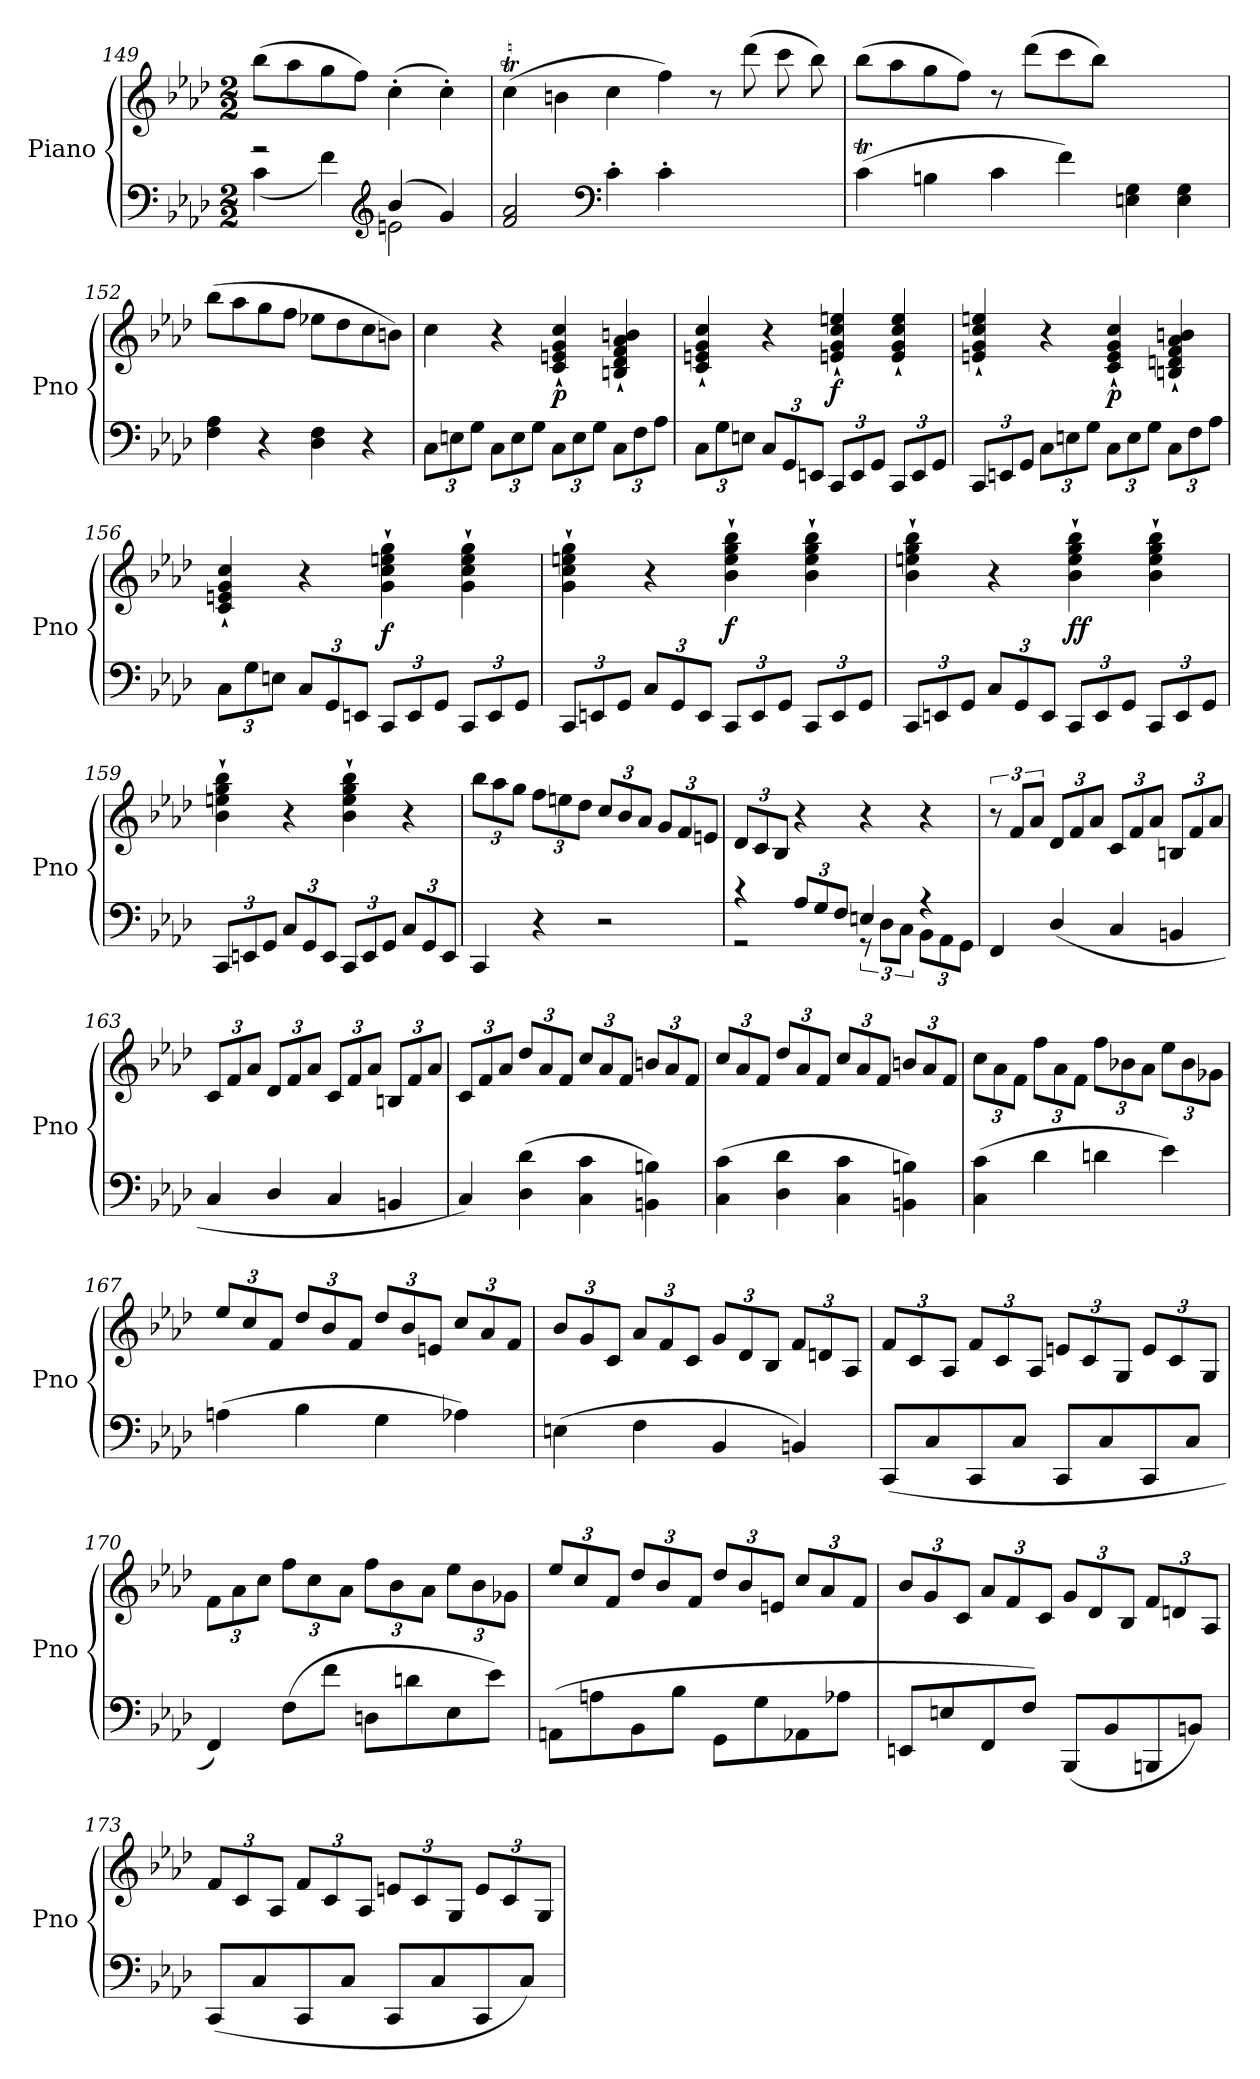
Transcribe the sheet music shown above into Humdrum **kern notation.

**kern	**kern	**dynam
*part1	*part1	*part1
*staff2	*staff1	*staff1/2
*I"Piano	*	*
*I'Pno	*	*
*clefF4	*clefG2	*
*k[b-e-a-d-]	*k[b-e-a-d-]	*
*f:	*f:	*
*M2/2	*M2/2	*
=149	=149	=149
*^	*	*
2r	(4c\	(8bb-\L	.
.	.	8aa-\	.
.	4f\)	8gg\	.
.	.	8ff\J)	.
*clefG2	*	*	*
(4b-/	2en\	(4cc'\	.
4g/)	.	4cc'\)	.
*v	*v	*	*
=150	=150	=150
2f/ 2a-/	(4ccT\	.
.	4bn	.
*clefF4	*	*
4c'\	4cc	.
4c'\	4ff\)	.
2ryy	8r	.
.	(8ddd-\L	.
.	8ccc\	.
.	8bb-\L)	.
=151	=151	=151
(4ct\	(8bb-\L	.
.	8aa-\	.
4Bn	8gg\	.
.	8ff\J)	.
4c	8r	.
.	(8ddd-\L	.
4f\)	8ccc\	.
.	8bb-\J)	.
4En\ 4G\	2ryy	.
4E\ 4G\	.	.
=152	=152	=152
4F\ 4A-\	(8bb-\L	.
.	8aa-\	.
4r	8gg\	.
.	8ff\J	.
4D-\ 4F\	8ee-X\L	.
.	8dd-\	.
4r	8cc\	.
.	8bn\J)	.
=153	=153	=153
12C\L	4cc\	.
12En\	.	.
12G\J	.	.
12C\L	4r	.
12E\	.	.
12G\J	.	.
12C\L	4c`/ 4en`/ 4g`/ 4cc`/	p
12E\	.	.
12G\J	.	.
12C\L	4Bn`/ 4d-`/ 4f`/ 4a-`/ 4bn`/	.
12F\	.	.
12A-\J	.	.
=154	=154	=154
12C\L	4c`/ 4en`/ 4g`/ 4cc`/	.
12G\	.	.
12En\J	.	.
12C/L	4r	.
12GG/	.	.
12EEn/J	.	.
12CC/L	4en`/ 4g`/ 4cc`/ 4een`/	f
12EE/	.	.
12GG/J	.	.
12CC/L	4e`/ 4g`/ 4cc`/ 4ee`/	.
12EE/	.	.
12GG/J	.	.
=155	=155	=155
12CC/L	4en`/ 4g`/ 4cc`/ 4een`/	.
12EEn/	.	.
12GG/J	.	.
12C\L	4r	.
12En\	.	.
12G\J	.	.
12C\L	4c`/ 4e`/ 4g`/ 4cc`/	p
12E\	.	.
12G\J	.	.
12C\L	4Bn`/ 4dn`/ 4f`/ 4a-`/ 4bn`/	.
12F\	.	.
12A-\J	.	.
=156	=156	=156
12C\L	4c`/ 4en`/ 4g`/ 4cc`/	.
12G\	.	.
12En\J	.	.
12C/L	4r	.
12GG/	.	.
12EEn/J	.	.
12CC/L	4g`\ 4cc`\ 4een`\ 4gg`\	f
12EE/	.	.
12GG/J	.	.
12CC/L	4g`\ 4cc`\ 4ee`\ 4gg`\	.
12EE/	.	.
12GG/J	.	.
=157	=157	=157
12CC/L	4g`\ 4cc`\ 4een`\ 4gg`\	.
12EEn/	.	.
12GG/J	.	.
12C/L	4r	.
12GG/	.	.
12EE/J	.	.
12CC/L	4b-`\ 4ee`\ 4gg`\ 4bb-`\	f
12EE/	.	.
12GG/J	.	.
12CC/L	4b-`\ 4ee`\ 4gg`\ 4bb-`\	.
12EE/	.	.
12GG/J	.	.
=158	=158	=158
12CC/L	4b-`\ 4een`\ 4gg`\ 4bb-`\	.
12EEn/	.	.
12GG/J	.	.
12C/L	4r	.
12GG/	.	.
12EE/J	.	.
12CC/L	4b-`\ 4ee`\ 4gg`\ 4bb-`\	ff
12EE/	.	.
12GG/J	.	.
12CC/L	4b-`\ 4ee`\ 4gg`\ 4bb-`\	.
12EE/	.	.
12GG/J	.	.
=159	=159	=159
12CC/L	4b-`\ 4een`\ 4gg`\ 4bb-`\	.
12EEn/	.	.
12GG/J	.	.
12C/L	4r	.
12GG/	.	.
12EE/J	.	.
12CC/L	4b-`\ 4ee`\ 4gg`\ 4bb-`\	.
12EE/	.	.
12GG/J	.	.
12C/L	4r	.
12GG/	.	.
12EE/J	.	.
=160	=160	=160
4CC/	12bb-\L	.
.	12aa-\	.
.	12gg\J	.
4r	12ff\L	.
.	12een\	.
.	12dd-\J	.
2r	12cc/L	.
.	12b-/	.
.	12a-/J	.
.	12g/L	.
.	12f/	.
.	12en/J	.
=161	=161	=161
*^	*	*
4r	2r	12d-/L	.
.	.	12c/	.
.	.	12B-/J	.
12A-/L	.	4r	.
12G/	.	.	.
12F/J	.	.	.
4En/	12r	4r	.
.	12D-\L	.	.
.	12C\J	.	.
4r	12BB-\L	4r	.
.	12AA-\	.	.
.	12GG\J	.	.
*v	*v	*	*
=162	=162	=162
4FF/	12r	.
.	12f/L	.
.	12a-/J	.
(4D-/	12d-/L	.
.	12f/	.
.	12a-/J	.
4C/	12c/L	.
.	12f/	.
.	12a-/J	.
4BBn/	12Bn/L	.
.	12f/	.
.	12a-/J	.
=163	=163	=163
4C/	12c/L	.
.	12f/	.
.	12a-/J	.
4D-/	12d-/L	.
.	12f/	.
.	12a-/J	.
4C/	12c/L	.
.	12f/	.
.	12a-/J	.
4BBn/	12Bn/L	.
.	12f/	.
.	12a-/J	.
=164	=164	=164
4C/)	12c/L	.
.	12f/	.
.	12a-/J	.
(4D-\ 4d-\	12dd-/L	.
.	12a-/	.
.	12f/J	.
4C\ 4c\	12cc/L	.
.	12a-/	.
.	12f/J	.
4BBn\ 4Bn\)	12bn/L	.
.	12a-/	.
.	12f/J	.
=165	=165	=165
(4C\ 4c\	12cc/L	.
.	12a-/	.
.	12f/J	.
4D-\ 4d-\	12dd-/L	.
.	12a-/	.
.	12f/J	.
4C\ 4c\	12cc/L	.
.	12a-/	.
.	12f/J	.
4BBn\ 4Bn\)	12bn/L	.
.	12a-/	.
.	12f/J	.
=166	=166	=166
(4C\ 4c\	12cc\L	.
.	12a-\	.
.	12f\J	.
4d-\	12ff\L	.
.	12a-\	.
.	12f\J	.
4dn\	12ff\L	.
.	12b-X\	.
.	12a-\J	.
4e-\)	12ee-\L	.
.	12b-\	.
.	12g-X\J	.
=167	=167	=167
(4An\	12ee-/L	.
.	12cc/	.
.	12f/J	.
4B-\	12dd-/L	.
.	12b-/	.
.	12f/J	.
4G\	12dd-/L	.
.	12b-/	.
.	12en/J	.
4A-X\)	12cc/L	.
.	12a-/	.
.	12f/J	.
=168	=168	=168
(4En\	12b-/L	.
.	12g/	.
.	12c/J	.
4F\	12a-/L	.
.	12f/	.
.	12c/J	.
4BB-/	12g/L	.
.	12d-/	.
.	12B-/J	.
4BBn/)	12f/L	.
.	12dn/	.
.	12A-/J	.
=169	=169	=169
(8CC/L	12f/L	.
.	12c/	.
8C/	.	.
.	12A-/J	.
8CC/	12f/L	.
.	12c/	.
8C/J	.	.
.	12A-/J	.
8CC/L	12en/L	.
.	12c/	.
8C/	.	.
.	12G/J	.
8CC/	12e/L	.
.	12c/	.
8C/J	.	.
.	12G/J	.
=170	=170	=170
4FF/)	12f\L	.
.	12a-\	.
.	12cc\J	.
(8F\L	12ff\L	.
.	12cc\	.
8f\J	.	.
.	12a-\J	.
8Dn\L	12ff\L	.
.	12b-\	.
8dn\	.	.
.	12a-\J	.
8E-\	12ee-\L	.
.	12b-\	.
8e-\J)	.	.
.	12g-X\J	.
=171	=171	=171
(8AAn\L	12ee-/L	.
.	12cc/	.
8An\	.	.
.	12f/J	.
8BB-\	12dd-/L	.
.	12b-/	.
8B-\J	.	.
.	12f/J	.
8GG\L	12dd-/L	.
.	12b-/	.
8G\	.	.
.	12en/J	.
8AA-X\	12cc/L	.
.	12a-/	.
8A-X\J	.	.
.	12f/J	.
=172	=172	=172
8EEn/L	12b-/L	.
.	12g/	.
8En/	.	.
.	12c/J	.
8FF/	12a-/L	.
.	12f/	.
8F/J)	.	.
.	12c/J	.
(8BBB-/L	12g/L	.
.	12d-/	.
8BB-/	.	.
.	12B-/J	.
8BBBn/	12f/L	.
.	12dn/	.
8BBn/J)	.	.
.	12A-/J	.
=173	=173	=173
(8CC/L	12f/L	.
.	12c/	.
8C/	.	.
.	12A-/J	.
8CC/	12f/L	.
.	12c/	.
8C/J	.	.
.	12A-/J	.
8CC/L	12en/L	.
.	12c/	.
8C/	.	.
.	12G/J	.
8CC/	12e/L	.
.	12c/	.
8C/J)	.	.
.	12G/J	.
=	=	=
*-	*-	*-
